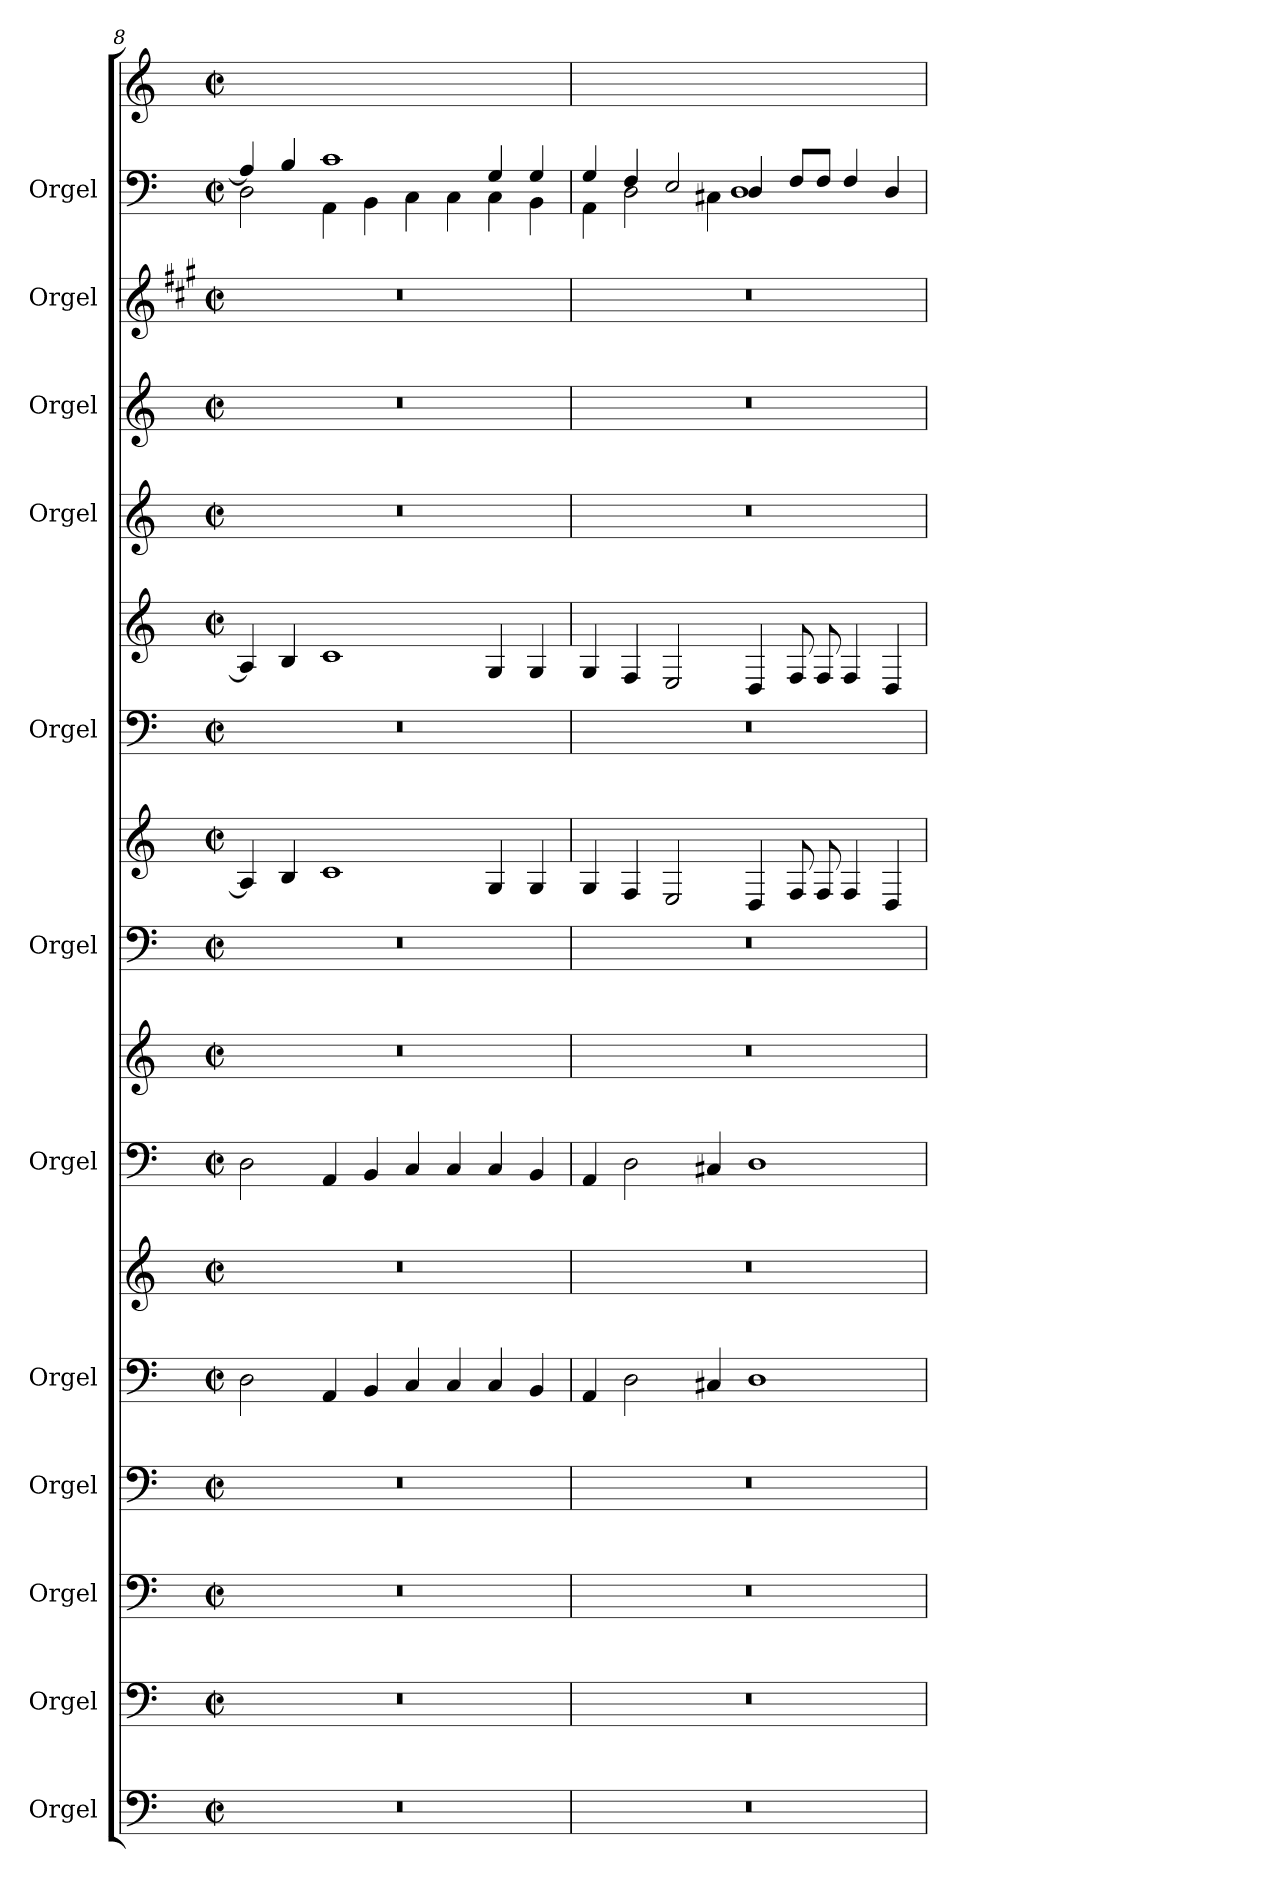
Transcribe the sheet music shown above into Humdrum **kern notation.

**kern	**kern	**kern	**kern	**kern	**kern	**kern	**kern	**kern	**kern	**kern	**kern	**kern	**kern	**kern	**kern	**kern
*part12	*part11	*part10	*part9	*part8	*part8	*part7	*part7	*part6	*part6	*part5	*part5	*part4	*part3	*part2	*part1	*part1
*staff17	*staff16	*staff15	*staff14	*staff13	*staff12	*staff11	*staff10	*staff9	*staff8	*staff7	*staff6	*staff5	*staff4	*staff3	*staff2	*staff1
*I"Orgel	*I"Orgel	*I"Orgel	*I"Orgel	*I"Orgel	*	*I"Orgel	*	*I"Orgel	*	*I"Orgel	*	*I"Orgel	*I"Orgel	*I"Orgel	*I"Orgel	*
*I'Org.	*I'Org.	*I'Org.	*I'Org.	*I'Org.	*	*I'Org.	*	*I'Org.	*	*I'Org.	*	*I'Org.	*I'Org.	*I'Org.	*	*
*clefF4	*clefF4	*clefF4	*clefF4	*clefF4	*clefG2	*clefF4	*clefG2	*clefF4	*clefG2	*clefF4	*clefG2	*clefG2	*clefG2	*clefG2	*clefF4	*clefG2
*	*	*	*	*	*	*	*	*	*	*	*	*	*	*ITrd5c9	*	*
*k[]	*k[]	*k[]	*k[]	*k[]	*k[]	*k[]	*k[]	*k[]	*k[]	*k[]	*k[]	*k[]	*k[]	*k[]	*k[]	*k[]
*M4/2	*M4/2	*M4/2	*M4/2	*M4/2	*M4/2	*M4/2	*M4/2	*M4/2	*M4/2	*M4/2	*M4/2	*M4/2	*M4/2	*M4/2	*M4/2	*M4/2
*met(c|)	*met(c|)	*met(c|)	*met(c|)	*met(c|)	*met(c|)	*met(c|)	*met(c|)	*met(c|)	*met(c|)	*met(c|)	*met(c|)	*met(c|)	*met(c|)	*met(c|)	*met(c|)	*met(c|)
=8	=8	=8	=8	=8	=8	=8	=8	=8	=8	=8	=8	=8	=8	=8	=8	=8
*	*	*	*	*	*	*	*	*	*	*	*	*	*	*	*^	*
0r	0r	0r	0r	2D\	0r	2D\	0r	0r	4A/]	0r	4A/]	0r	0r	0r	4A/]	2D\	0ryy
.	.	.	.	.	.	.	.	.	4B/	.	4B/	.	.	.	4B/	.	.
.	.	.	.	4AA/	.	4AA/	.	.	1c	.	1c	.	.	.	1c	4AA\	.
.	.	.	.	4BB/	.	4BB/	.	.	.	.	.	.	.	.	.	4BB\	.
.	.	.	.	4C/	.	4C/	.	.	.	.	.	.	.	.	.	4C\	.
.	.	.	.	4C/	.	4C/	.	.	.	.	.	.	.	.	.	4C\	.
.	.	.	.	4C/	.	4C/	.	.	4G/	.	4G/	.	.	.	4G/	4C\	.
.	.	.	.	4BB/	.	4BB/	.	.	4G/	.	4G/	.	.	.	4G/	4BB\	.
=9	=9	=9	=9	=9	=9	=9	=9	=9	=9	=9	=9	=9	=9	=9	=9	=9	=9
0r	0r	0r	0r	4AA/	0r	4AA/	0r	0r	4G/	0r	4G/	0r	0r	0r	4G/	4AA\	0ryy
.	.	.	.	2D\	.	2D\	.	.	4F/	.	4F/	.	.	.	4F/	2D\	.
.	.	.	.	.	.	.	.	.	2E/	.	2E/	.	.	.	2E/	.	.
.	.	.	.	4C#X/	.	4C#X/	.	.	.	.	.	.	.	.	.	4C#X\	.
.	.	.	.	1D	.	1D	.	.	4D/	.	4D/	.	.	.	4D/	1D	.
.	.	.	.	.	.	.	.	.	8F/	.	8F/	.	.	.	8F/L	.	.
.	.	.	.	.	.	.	.	.	8F/	.	8F/	.	.	.	8F/J	.	.
.	.	.	.	.	.	.	.	.	4F/	.	4F/	.	.	.	4F/	.	.
.	.	.	.	.	.	.	.	.	4D/	.	4D/	.	.	.	4D/	.	.
*	*	*	*	*	*	*	*	*	*	*	*	*	*	*	*v	*v	*
=	=	=	=	=	=	=	=	=	=	=	=	=	=	=	=	=
*-	*-	*-	*-	*-	*-	*-	*-	*-	*-	*-	*-	*-	*-	*-	*-	*-
